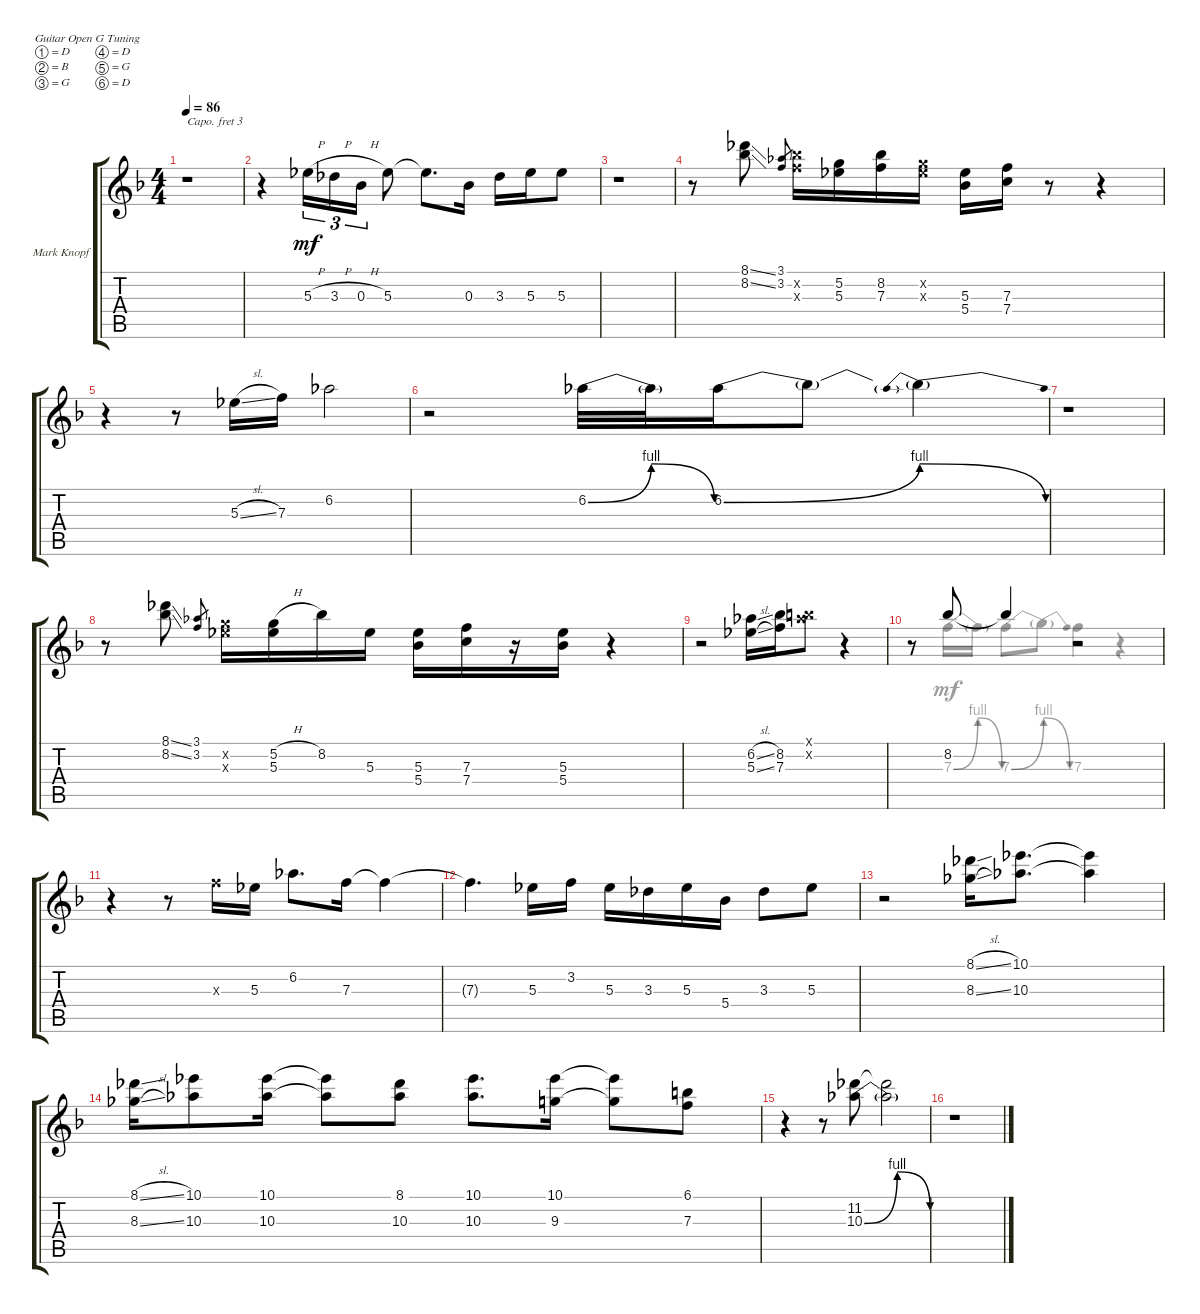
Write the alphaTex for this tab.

\bracketExtendMode groupsimilarinstruments
\firstSystemTrackNameOrientation horizontal
\otherSystemsTrackNameOrientation horizontal
\track ("Mark Knopfler - Gtr. 1" "Mark Knopf") {instrument acousticguitarsteel}
\staff {score tabs}
\capo 3
\tuning (D4 B3 G3 D3 G2 D2)
\voice
\ts (4 4)
\tempo 86
\clef g2
\ks f
r.1{dy mf} |
r.4 5.3{h}.16{tu (3 2)} 3.3{h}.16{tu (3 2)} 0.3{h}.16{tu (3 2)} 5.3.8 5.3{t}.8{d} 0.3.16 3.3.16 5.3.16 5.3.8 |
r.1 |
r.8 (8.1{ss} 8.2{ss}).8 (3.1 3.2).8{gr} (8.2{x} 7.3{x}).16 (5.2 5.3).16 (8.2 7.3).16 (5.2{x} 5.3{x}).16 (5.3 5.4).16 (7.3 7.4).16 r.8 r.4 |
r.4 r.8 5.3{sl}.16 7.3.16 6.2.2 |
r.2 6.2{be (bendrelease 0 0 10.2 4 20.4 4 30 0)}.32 6.2{t}.32 6.2{be (bend 0 0 15 4)}.16 6.2{t}.8 6.2{be (prebendrelease 0 4 7.199999999999999 0) t}.4 |
r.1 |
r.8 (8.1{ss} 8.2{ss}).8 (3.1 3.2).8{gr} (5.2{x} 5.3{x}).16 (5.2{h} 5.3).16 8.2.16 5.3.16 (5.3 5.4).16 (7.3 7.4).16 r.16 (5.3 5.4).16 r.4 |
r.2 (6.2{sl} 5.3{sl}).16 (8.2 7.3).16 (6.1{x} 6.2{x}).8 r.4 |
r.8 8.2.8 8.2{t}.4 r.2 |
r.4 r.8 7.3{x}.16 5.3.16 6.2.8{d} 7.3.16 7.3{t}.4 |
7.3{t}.4{d} 5.3.16 3.2.16 5.3.16 3.3.16 5.3.16 5.4.16 3.3.8 5.3.8 |
r.2 (8.1{sl} 8.3{sl}).16 (10.1 10.3).8{d} (10.1{t} 10.3{t}).4 |
(8.1{sl} 8.3{sl}).16 (10.1 10.3).8 (10.1 10.3).16 (10.1{t} 10.3{t}).8 (8.1 10.3).8 (10.1 10.3).8{d} (10.1 9.3).16 (10.1{t} 9.3{t}).8 (6.1 7.3).8 |
r.4 r.8 (11.2 10.3{be (bendrelease 0 0 10.2 4 20.4 4 30 0)}).8 (11.2{t} 10.3{t}).2 |
r.1
\voice
\clef g2
\ottava regular
\simile none
\ks f
|
|
|
|
|
|
|
|
|
r.8 7.3{be (bendrelease 0 0 10.2 4 20.4 4 30 0)}.16 7.3{t}.16 7.3{be (bend 0 0 15 4)}.8 7.3{be (release 0 4 7.199999999999999 0) t}.8 7.3.4 r.4 |
|
|
|
|
|
